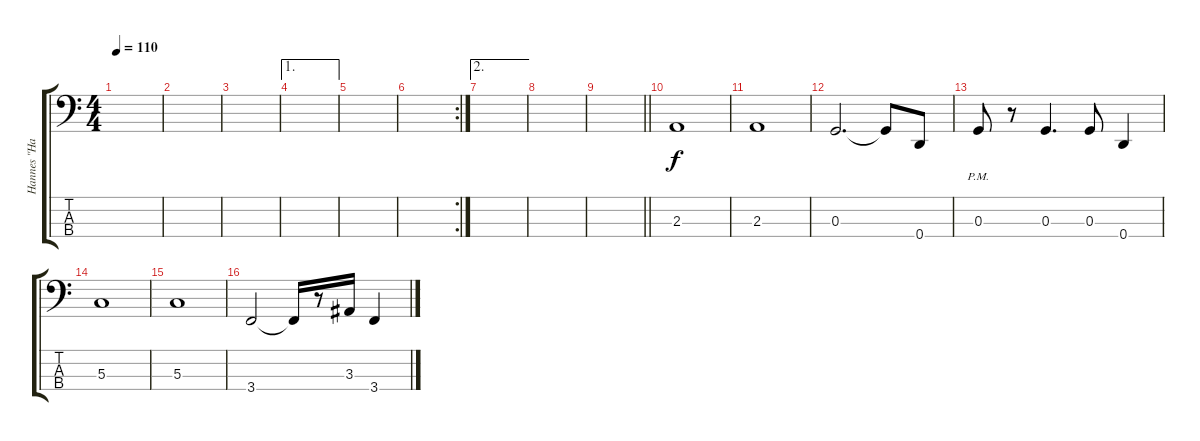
\track ("Hannes \"Hanu\" Horma" "Hannes \"Ha") {instrument electricbasspick}
\staff {score tabs}
\tuning (F2 C2 G1 D1) {hide}
\ts (4 4)
\tempo 110
\clef f4
\ks c
|
|
|
\ae 1
|
|
\rc 2
|
\ae 2
|
|
\barLineRight lightlight
|
\section ("" "")
2.3.1 |
2.3.1 |
0.3.2{d} 0.3{t}.8 0.4.8 |
0.3{pm}.8 r.8 0.3.4{d} 0.3.8 0.4.4 |
5.3.1 |
5.3.1 |
3.4.2 3.4{t}.16 r.8 3.3.16 3.4.4
